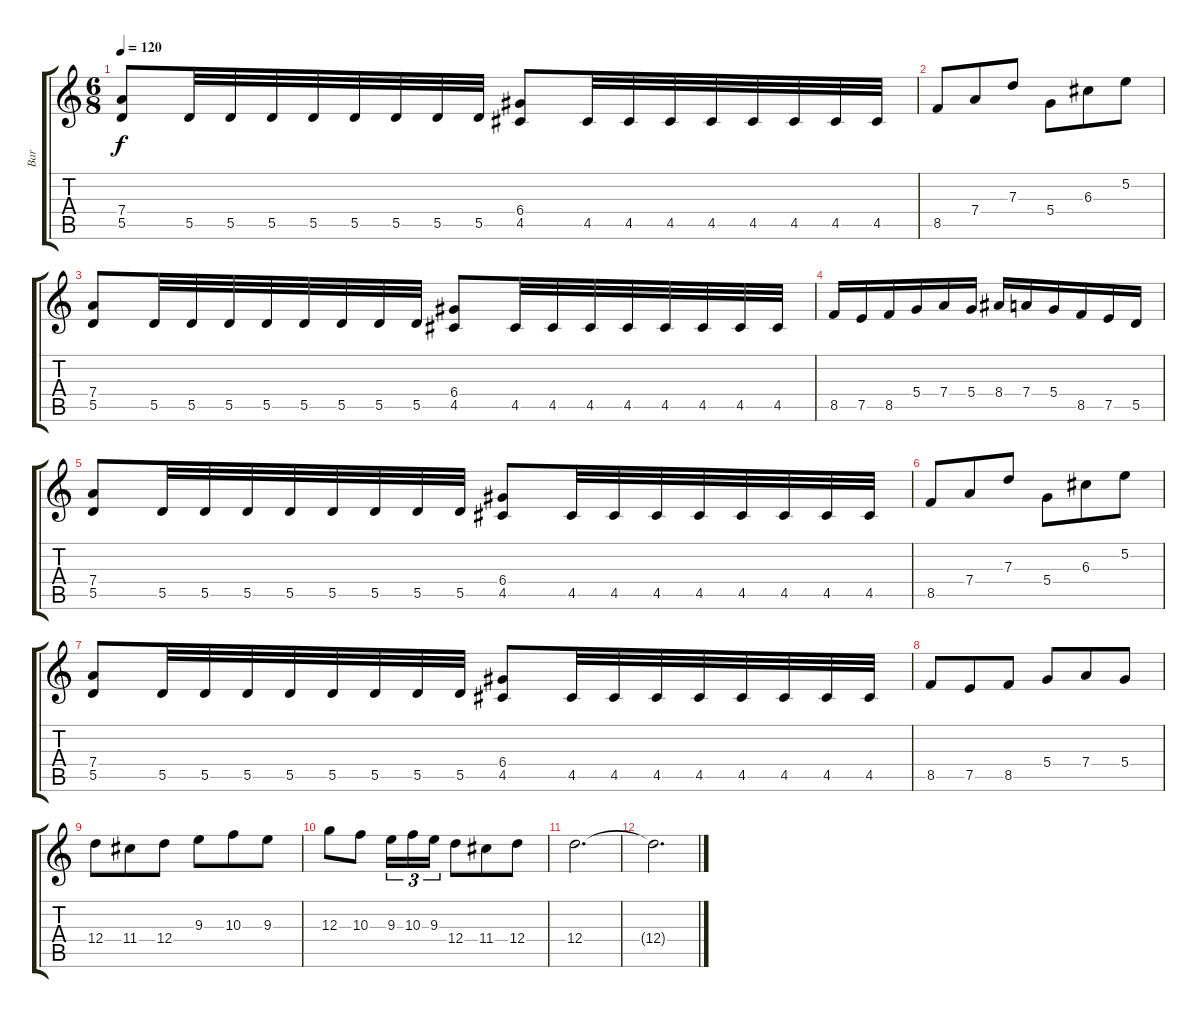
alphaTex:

\track ("Bar" "Bar") {instrument distortionguitar}
\staff {score tabs}
\tuning (E4 B3 G3 D3 A2 E2) {hide}
\ts (6 8)
\tempo 120
\clef g2
\ks c
(7.4 5.5).8{dy f} 5.5.32 5.5.32 5.5.32 5.5.32 5.5.32 5.5.32 5.5.32 5.5.32 (6.4 4.5).8 4.5.32 4.5.32 4.5.32 4.5.32 4.5.32 4.5.32 4.5.32 4.5.32 |
8.5.8 7.4.8 7.3.8 5.4.8 6.3.8 5.2.8 |
(7.4 5.5).8 5.5.32 5.5.32 5.5.32 5.5.32 5.5.32 5.5.32 5.5.32 5.5.32 (6.4 4.5).8 4.5.32 4.5.32 4.5.32 4.5.32 4.5.32 4.5.32 4.5.32 4.5.32 |
8.5.16 7.5.16 8.5.16 5.4.16 7.4.16 5.4.16 8.4.16 7.4.16 5.4.16 8.5.16 7.5.16 5.5.16 |
(7.4 5.5).8 5.5.32 5.5.32 5.5.32 5.5.32 5.5.32 5.5.32 5.5.32 5.5.32 (6.4 4.5).8 4.5.32 4.5.32 4.5.32 4.5.32 4.5.32 4.5.32 4.5.32 4.5.32 |
8.5.8 7.4.8 7.3.8 5.4.8 6.3.8 5.2.8 |
(7.4 5.5).8 5.5.32 5.5.32 5.5.32 5.5.32 5.5.32 5.5.32 5.5.32 5.5.32 (6.4 4.5).8 4.5.32 4.5.32 4.5.32 4.5.32 4.5.32 4.5.32 4.5.32 4.5.32 |
8.5.8 7.5.8 8.5.8 5.4.8 7.4.8 5.4.8 |
12.4.8 11.4.8 12.4.8 9.3.8 10.3.8 9.3.8 |
12.3.8 10.3.8 9.3.16{tu (3 2)} 10.3.16{tu (3 2)} 9.3.16{tu (3 2)} 12.4.8 11.4.8 12.4.8 |
12.4.2{d} |
12.4{t}.2{d}
